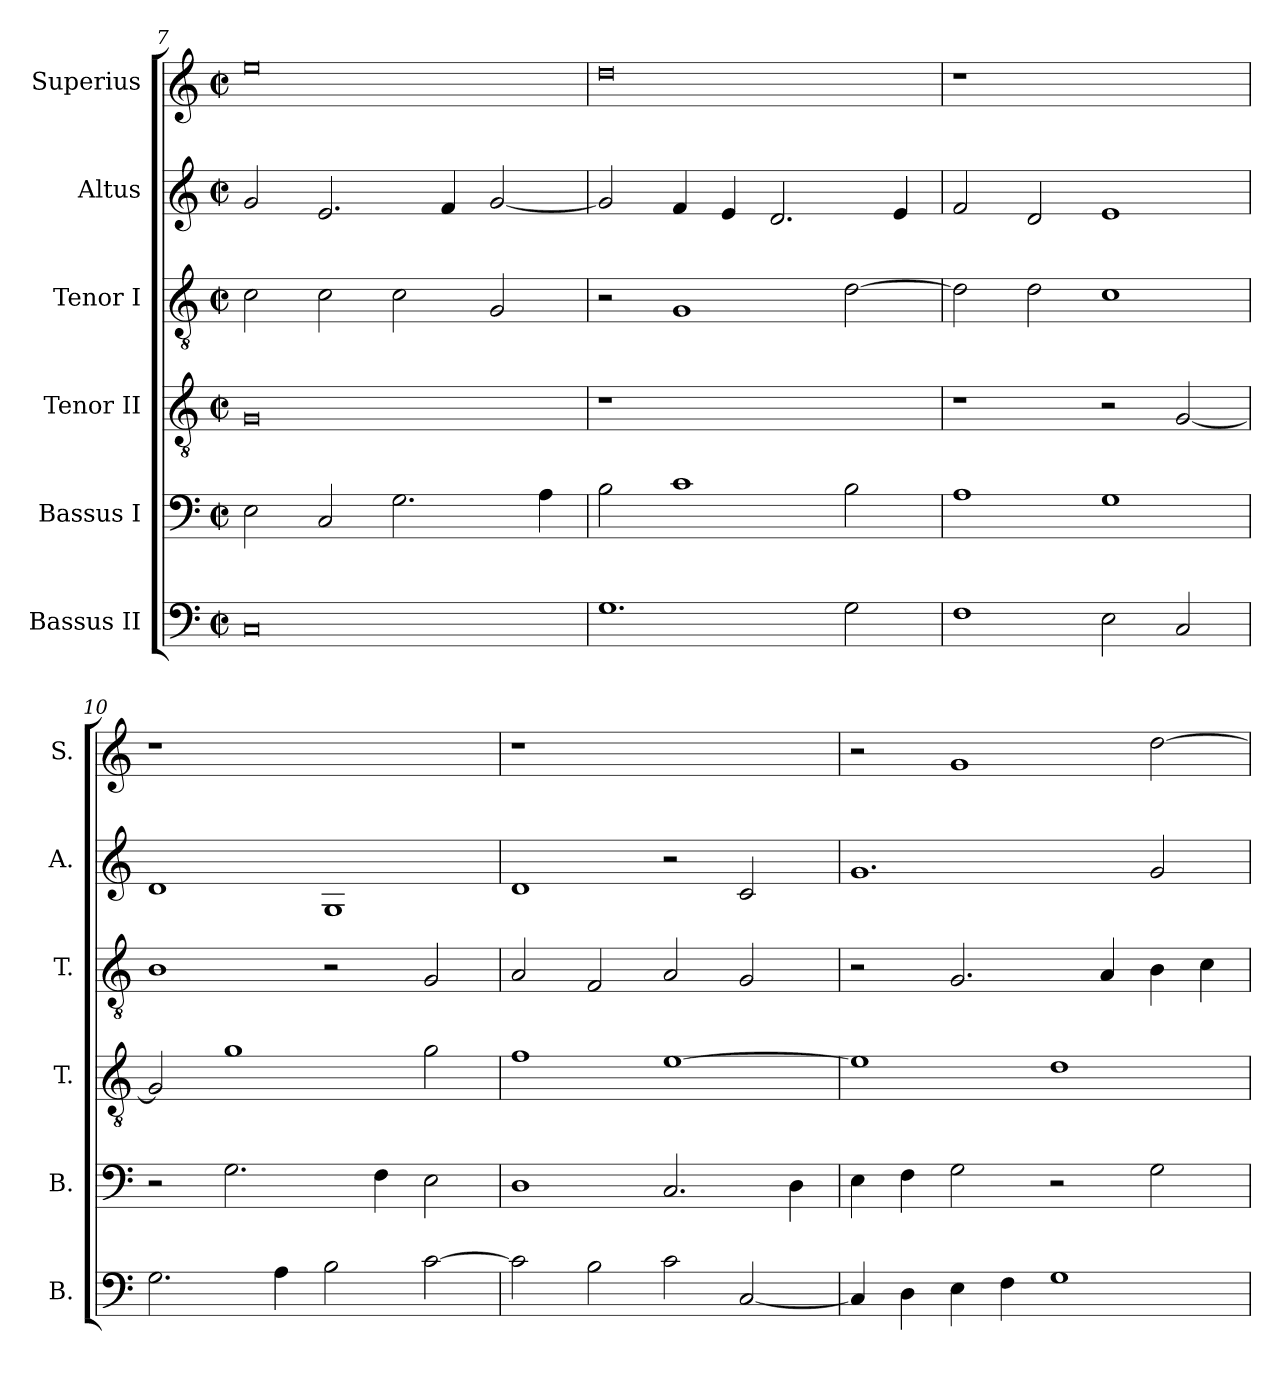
**kern	**kern	**kern	**kern	**kern	**kern
*part6	*part5	*part4	*part3	*part2	*part1
*staff6	*staff5	*staff4	*staff3	*staff2	*staff1
*I"Bassus II	*I"Bassus I	*I"Tenor II	*I"Tenor I	*I"Altus	*I"Superius
*I'B.	*I'B.	*I'T.	*I'T.	*I'A.	*I'S.
*clefF4	*clefF4	*clefGv2	*clefGv2	*clefG2	*clefG2
*	*	*ITrd7c12	*ITrd7c12	*	*
*k[]	*k[]	*k[]	*k[]	*k[]	*k[]
*C:	*C:	*C:	*C:	*C:	*C:
*M2/2	*M2/2	*M2/2	*M2/2	*M2/2	*M2/2
*met(c|)	*met(c|)	*met(c|)	*met(c|)	*met(c|)	*met(c|)
=7	=7	=7	=7	=7	=7
0Ci	2Ei\	0GGi	2Ci\	2gi/	0eei
.	2Ci/	.	2Ci\	2.ei/	.
.	2.Gi\	.	2Ci\	.	.
.	.	.	.	4fi/	.
.	.	.	2GGi/	[<2gi/	.
.	4Ai\	.	.	.	.
=8	=8	=8	=8	=8	=8
!	!	!LO:N:vis=1	!	!	!
1.Gi	2Bi\	1r	2r	2gi/]	0ddi
.	1ci	.	1GGi	4fi/	.
.	.	.	.	4ei/	.
.	.	1ryy	.	2.di/	.
2Gi\	2Bi\	.	[>2Di\	.	.
.	.	.	.	4ei/	.
=9	=9	=9	=9	=9	=9
!	!	!	!	!	!LO:N:vis=1
1Fi	1Ai	1r	2Di\]	2fi/	1r
.	.	.	2Di\	2di/	.
2Ei\	1Gi	2r	1Ci	1ei	1ryy
2Ci/	.	[<2GGi/	.	.	.
!!LO:PB:g=z
=10	=10	=10	=10	=10	=10
!	!	!	!	!	!LO:N:vis=1
2.Gi\	2r	2GGi/]	1BBi	1di	1r
.	2.Gi\	1Gi	.	.	.
4Ai\	.	.	.	.	.
2Bi\	.	.	2r	1Gi	1ryy
.	4Fi\	.	.	.	.
[>2ci\	2Ei\	2Gi\	2GGi/	.	.
=11	=11	=11	=11	=11	=11
!	!	!	!	!	!LO:N:vis=1
2ci\]	1Di	1Fi	2AAi/	1di	1r
2Bi\	.	.	2FFi/	.	.
2ci\	2.Ci/	[>1Ei	2AAi/	2r	1ryy
[<2Ci/	.	.	2GGi/	2ci/	.
.	4Di\	.	.	.	.
=12	=12	=12	=12	=12	=12
4Ci/]	4Ei\	1Ei]	2r	1.gi	2r
4Di\	4Fi\	.	.	.	.
4Ei\	2Gi\	.	2.GGi/	.	1gi
4Fi\	.	.	.	.	.
1Gi	2r	1Di	.	.	.
.	.	.	4AAi/	.	.
.	2Gi\	.	4BBi\	2gi/	[>2ddi\
.	.	.	4Ci\	.	.
=	=	=	=	=	=
*-	*-	*-	*-	*-	*-
